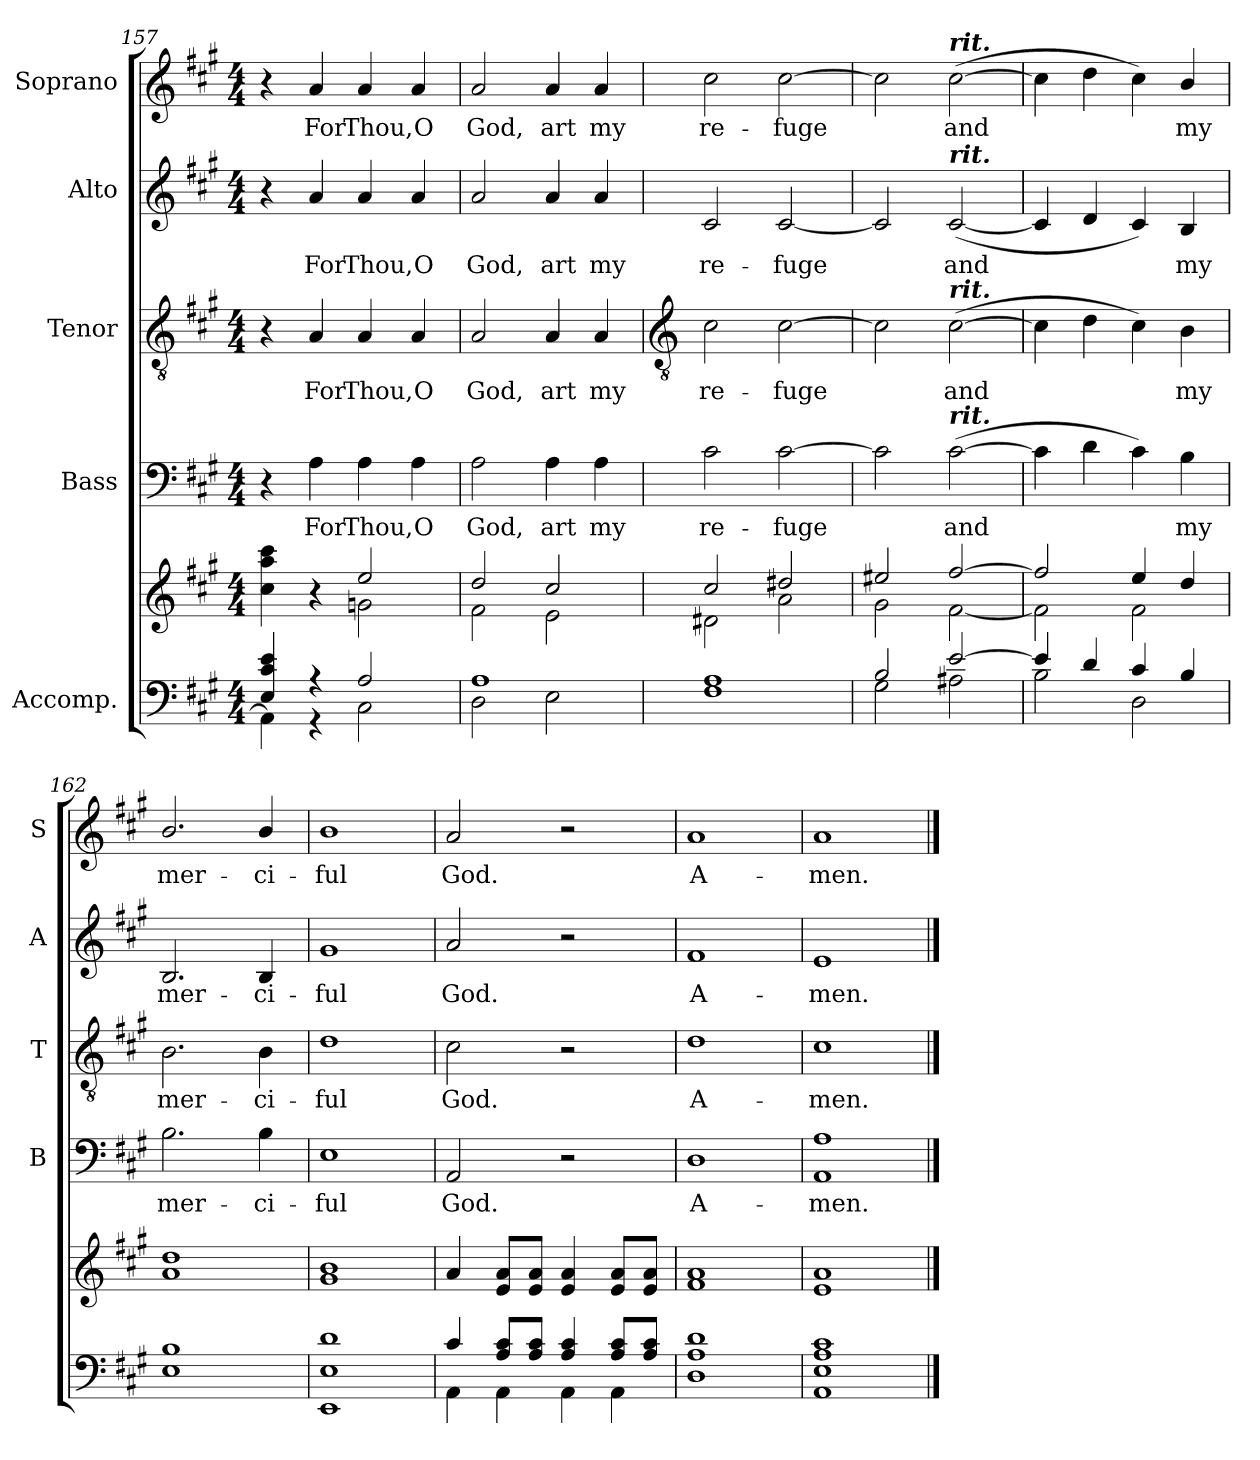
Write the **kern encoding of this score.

**kern	**kern	**kern	**text	**kern	**text	**kern	**text	**kern	**text
*part5	*part5	*part4	*part4	*part3	*part3	*part2	*part2	*part1	*part1
*staff6	*staff5	*staff4	*staff4	*staff3	*staff3	*staff2	*staff2	*staff1	*staff1
*I"Accomp.	*	*I"Bass	*	*I"Tenor	*	*I"Alto	*	*I"Soprano	*
*	*	*I'B	*	*I'T	*	*I'A	*	*I'S	*
*clefF4	*clefG2	*clefF4	*	*clefGv2	*	*clefG2	*	*clefG2	*
*k[f#c#g#]	*k[f#c#g#]	*k[f#c#g#]	*	*k[f#c#g#]	*	*k[f#c#g#]	*	*k[f#c#g#]	*
*A:	*A:	*A:	*	*A:	*	*A:	*	*A:	*
*M4/4	*M4/4	*M4/4	*	*M4/4	*	*M4/4	*	*M4/4	*
=157	=157	=157	=157	=157	=157	=157	=157	=157	=157
*^	*^	*	*	*	*	*	*	*	*
4E/ 4c#/ 4e/	4AA\]	2ryy	4cc#\ 4aa\ 4ccc#\	4r	.	4r	.	4r	.	4r	.
!	!	!	!	!	!LO:LY:b	!	!LO:LY:b	!	!LO:LY:b	!	!LO:LY:b
4r	4r	.	4r	4A	For	4A	For	4a	For	4a	For
!	!	!	!	!	!LO:LY:b	!	!LO:LY:b	!	!LO:LY:b	!	!LO:LY:b
2A/	2C#\	2ee/	2gn\	4A	Thou,	4A	Thou,	4a	Thou,	4a	Thou,
!	!	!	!	!	!LO:LY:b	!	!LO:LY:b	!	!LO:LY:b	!	!LO:LY:b
.	.	.	.	4A	O	4A	O	4a	O	4a	O
=158	=158	=158	=158	=158	=158	=158	=158	=158	=158	=158	=158
!	!	!	!	!	!LO:LY:b	!	!LO:LY:b	!	!LO:LY:b	!	!LO:LY:b
1A/	2D\	2dd/	2f#\	2A	God,	2A	God,	2a	God,	2a	God,
!	!	!	!	!	!LO:LY:b	!	!LO:LY:b	!	!LO:LY:b	!	!LO:LY:b
.	2E\	2cc#/	2e\	4A	art	4A	art	4a	art	4a	art
!	!	!	!	!	!LO:LY:b	!	!LO:LY:b	!	!LO:LY:b	!	!LO:LY:b
.	.	.	.	4A	my	4A	my	4a	my	4a	my
!!LO:LB:g=z
=159	=159	=159	=159	=159	=159	=159	=159	=159	=159	=159	=159
*	*	*	*	*	*	*clefGv2	*	*	*	*	*
!	!	!	!	!	!LO:LY:b	!	!LO:LY:b	!	!LO:LY:b	!	!LO:LY:b
1A/	1F#\	2cc#/	2d#X\	2c#	re-	2c#	re-	2c#	re-	2cc#	re-
!	!	!	!	!	!LO:LY:b	!	!LO:LY:b	!	!LO:LY:b	!	!LO:LY:b
.	.	2dd#X/	2a\	[2c#	-fuge	[2c#	-fuge	[2c#	-fuge	[2cc#	-fuge
=160	=160	=160	=160	=160	=160	=160	=160	=160	=160	=160	=160
2B/	2G#\	2ee#X/	2g#\	2c#]	.	2c#]	.	2c#]	.	2cc#]	.
!	!	!	!	!	!	!	!	!	!	!LO:TX:a:Bi:t=rit.	!
!	!	!	!	!	!	!	!	!LO:TX:a:Bi:t=rit.	!	!	!
!	!	!	!	!	!	!LO:TX:a:Bi:t=rit.	!	!	!	!	!
!	!	!	!	!LO:TX:a:Bi:t=rit.	!	!	!	!	!	!	!
!	!	!	!	!	!LO:LY:b	!	!LO:LY:b	!	!LO:LY:b	!	!LO:LY:b
[2e/	2A#X\	[2ff#/	[2f#\	(>[2c#	and	(>[2c#	and	(<[2c#	and	(>[2cc#	and
=161	=161	=161	=161	=161	=161	=161	=161	=161	=161	=161	=161
4e/]	2B\	2ff#/]	2f#\]	4c#]	.	4c#]	.	4c#]	.	4cc#]	.
4d/	.	.	.	4d	.	4d	.	4d	.	4dd	.
4c#/	2D\	4ee/	2f#\	4c#)	.	4c#)	.	4c#)	.	4cc#)	.
!	!	!	!	!	!LO:LY:b	!	!LO:LY:b	!	!LO:LY:b	!	!LO:LY:b
4B/	.	4dd/	.	4B	my	4B	my	4B	my	4b/	my
=162	=162	=162	=162	=162	=162	=162	=162	=162	=162	=162	=162
!	!	!	!	!	!LO:LY:b	!	!LO:LY:b	!	!LO:LY:b	!	!LO:LY:b
1B/	1E\	1dd/	1a\	2.B	mer-	2.B	mer-	2.B	mer-	2.b/	mer-
!	!	!	!	!	!LO:LY:b	!	!LO:LY:b	!	!LO:LY:b	!	!LO:LY:b
.	.	.	.	4B	-ci-	4B	-ci-	4B	-ci-	4b/	-ci-
=163	=163	=163	=163	=163	=163	=163	=163	=163	=163	=163	=163
!	!	!	!	!	!LO:LY:b	!	!LO:LY:b	!	!LO:LY:b	!	!LO:LY:b
1d/	1EE\ 1E\	1b/	1g#\	1E	-ful	1d	-ful	1g#	-ful	1b	-ful
=164	=164	=164	=164	=164	=164	=164	=164	=164	=164	=164	=164
!	!	!	!	!	!LO:LY:b	!	!LO:LY:b	!	!LO:LY:b	!	!LO:LY:b
4c#/	4AA\	4a/	1ryy	2AA	God.	2c#	God.	2a	God.	2a	God.
8A/ 8c#/L	4AA\	8e/ 8a/L	.	.	.	.	.	.	.	.	.
8A/ 8c#/J	.	8e/ 8a/J	.	.	.	.	.	.	.	.	.
4A/ 4c#/	4AA\	4e/ 4a/	.	2r	.	2r	.	2r	.	2r	.
8A/ 8c#/L	4AA\	8e/ 8a/L	.	.	.	.	.	.	.	.	.
8A/ 8c#/J	.	8e/ 8a/J	.	.	.	.	.	.	.	.	.
=165	=165	=165	=165	=165	=165	=165	=165	=165	=165	=165	=165
!	!	!	!	!	!LO:LY:b	!	!LO:LY:b	!	!LO:LY:b	!	!LO:LY:b
1A/ 1d/	1D\	1a/	1f#\	1D	A-	1d	A-	1f#	A-	1a	A-
=166	=166	=166	=166	=166	=166	=166	=166	=166	=166	=166	=166
!	!	!	!	!	!LO:LY:b	!	!LO:LY:b	!	!LO:LY:b	!	!LO:LY:b
1A/ 1c#/	1AA\ 1E\	1a/	1e\	1AA 1A	-men.	1c#	-men.	1e	-men.	1a	-men.
*v	*v	*	*	*	*	*	*	*	*	*	*
*	*v	*v	*	*	*	*	*	*	*	*
==	==	==	==	==	==	==	==	==	==
*-	*-	*-	*-	*-	*-	*-	*-	*-	*-
